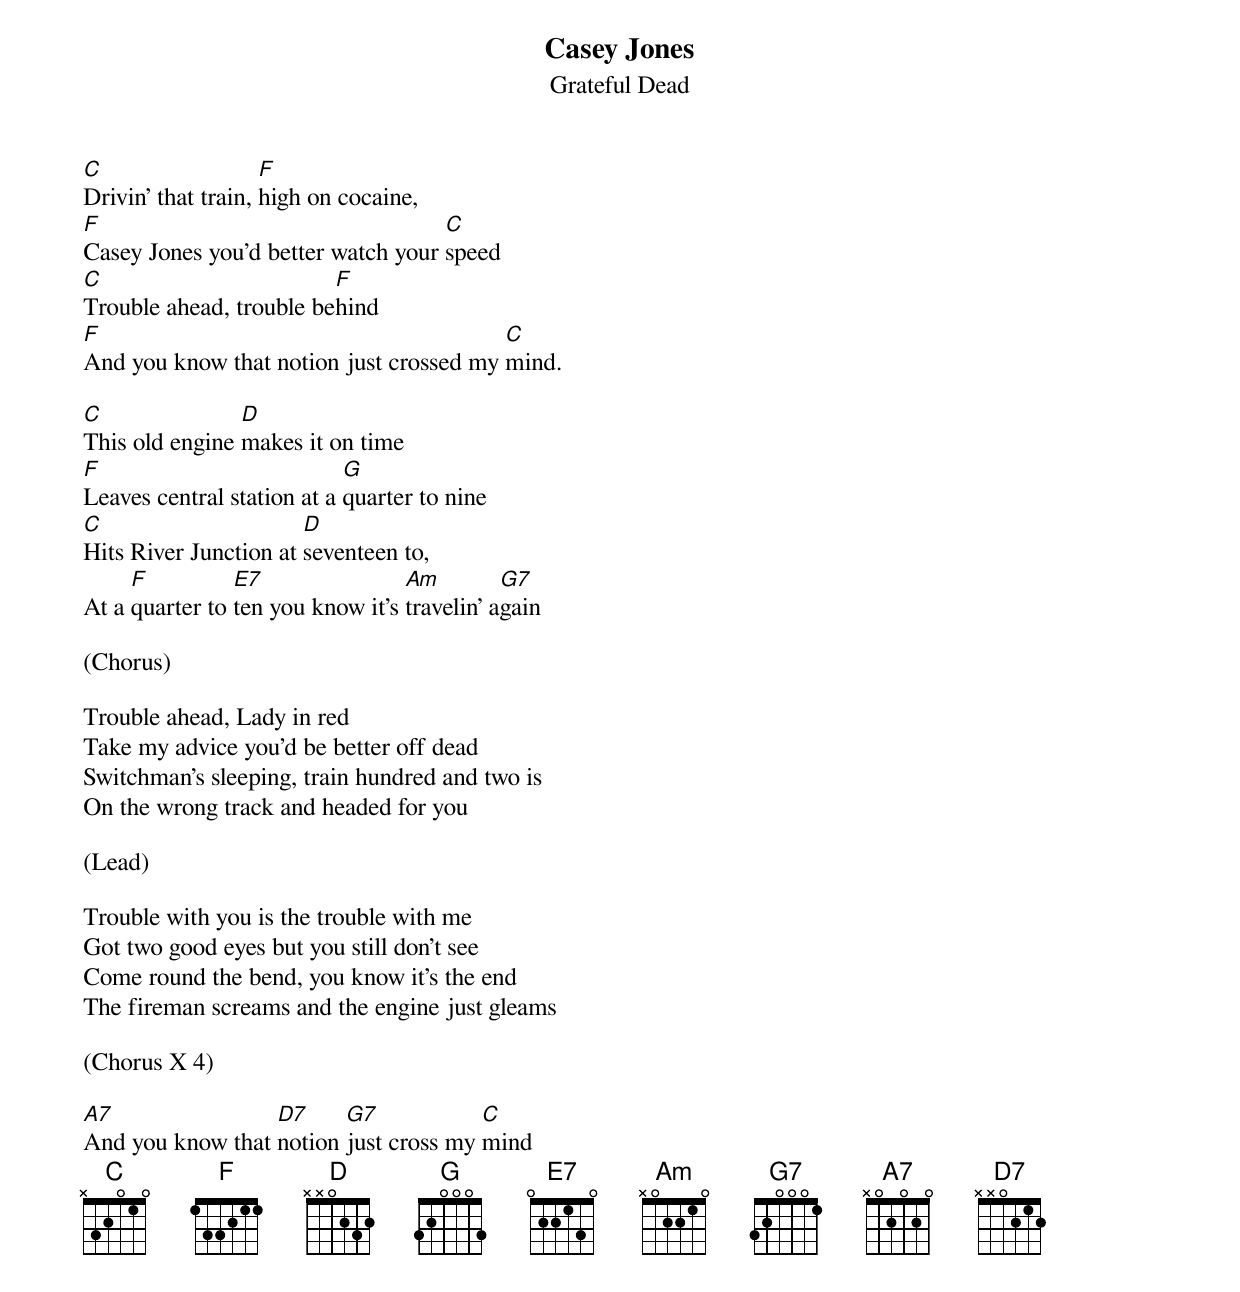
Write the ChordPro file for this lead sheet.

{t:Casey Jones}
{st:Grateful Dead}

[C]Drivin’ that train, [F]high on cocaine,
[F]Casey Jones you’d better watch your [C]speed
[C]Trouble ahead, trouble be[F]hind
[F]And you know that notion just crossed my [C]mind.

[C]This old engine [D]makes it on time
[F]Leaves central station at a [G]quarter to nine
[C]Hits River Junction at [D]seventeen to,
At a [F]quarter to [E7]ten you know it's [Am]travelin' a[G7]gain

(Chorus)

Trouble ahead, Lady in red
Take my advice you'd be better off dead
Switchman's sleeping, train hundred and two is
On the wrong track and headed for you

(Lead)

Trouble with you is the trouble with me
Got two good eyes but you still don't see
Come round the bend, you know it's the end
The fireman screams and the engine just gleams

(Chorus X 4)

[A7]And you know that [D7]notion [G7]just cross my [C]mind
